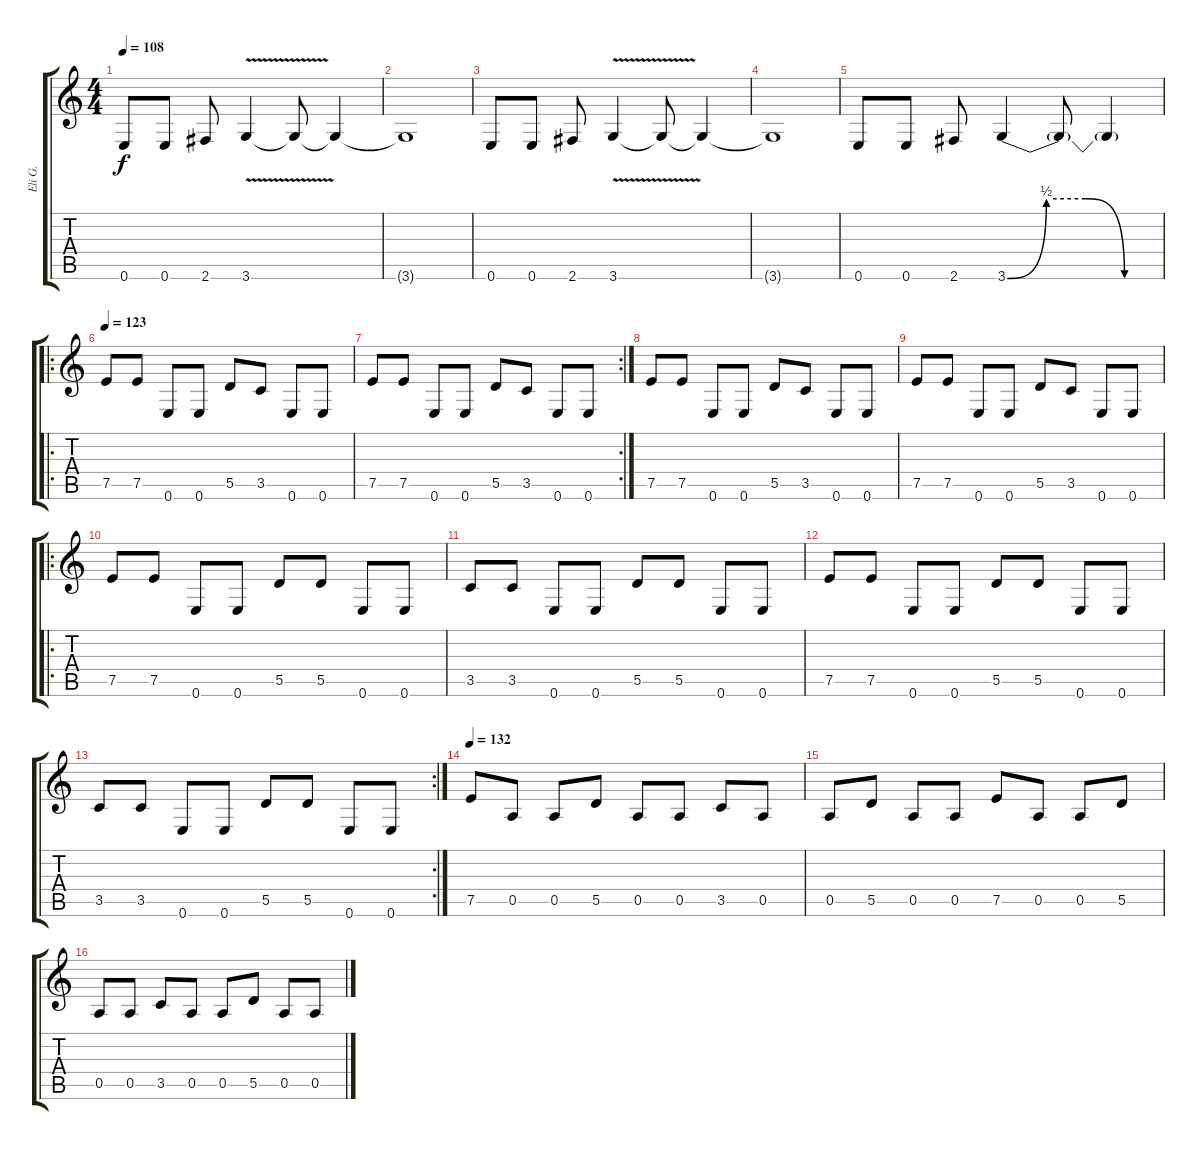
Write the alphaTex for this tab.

\track ("Eli G." "Eli G.") {instrument distortionguitar}
\staff {score tabs}
\tuning (E4 B3 G3 D3 A2 E2) {hide}
\ts (4 4)
\tempo 108
\clef g2
\ks c
0.6.8{dy f instrument electricguitarclean} 0.6.8 2.6.8 3.6{v}.4 3.6{t}.8 3.6{t}.4 |
3.6{t}.1 |
0.6.8 0.6.8 2.6.8 3.6{v}.4 3.6{t}.8 3.6{t}.4 |
3.6{t}.1 |
0.6.8 0.6.8 2.6.8 3.6{be (custom 0 0 15 2 30 2 45 0 60 0)}.4 3.6{t}.8 3.6{t}.4 |
\ro
\tempo 123
7.5.8{instrument distortionguitar} 7.5.8 0.6.8 0.6.8 5.5.8 3.5.8 0.6.8 0.6.8 |
\rc 2
7.5.8 7.5.8 0.6.8 0.6.8 5.5.8 3.5.8 0.6.8 0.6.8 |
7.5.8 7.5.8 0.6.8 0.6.8 5.5.8 3.5.8 0.6.8 0.6.8 |
7.5.8 7.5.8 0.6.8 0.6.8 5.5.8 3.5.8 0.6.8 0.6.8 |
\ro
7.5.8 7.5.8 0.6.8 0.6.8 5.5.8 5.5.8 0.6.8 0.6.8 |
3.5.8 3.5.8 0.6.8 0.6.8 5.5.8 5.5.8 0.6.8 0.6.8 |
7.5.8 7.5.8 0.6.8 0.6.8 5.5.8 5.5.8 0.6.8 0.6.8 |
\rc 2
3.5.8 3.5.8 0.6.8 0.6.8 5.5.8 5.5.8 0.6.8 0.6.8 |
\tempo 132
7.5.8 0.5.8 0.5.8 5.5.8 0.5.8 0.5.8 3.5.8 0.5.8 |
0.5.8 5.5.8 0.5.8 0.5.8 7.5.8 0.5.8 0.5.8 5.5.8 |
0.5.8 0.5.8 3.5.8 0.5.8 0.5.8 5.5.8 0.5.8 0.5.8
